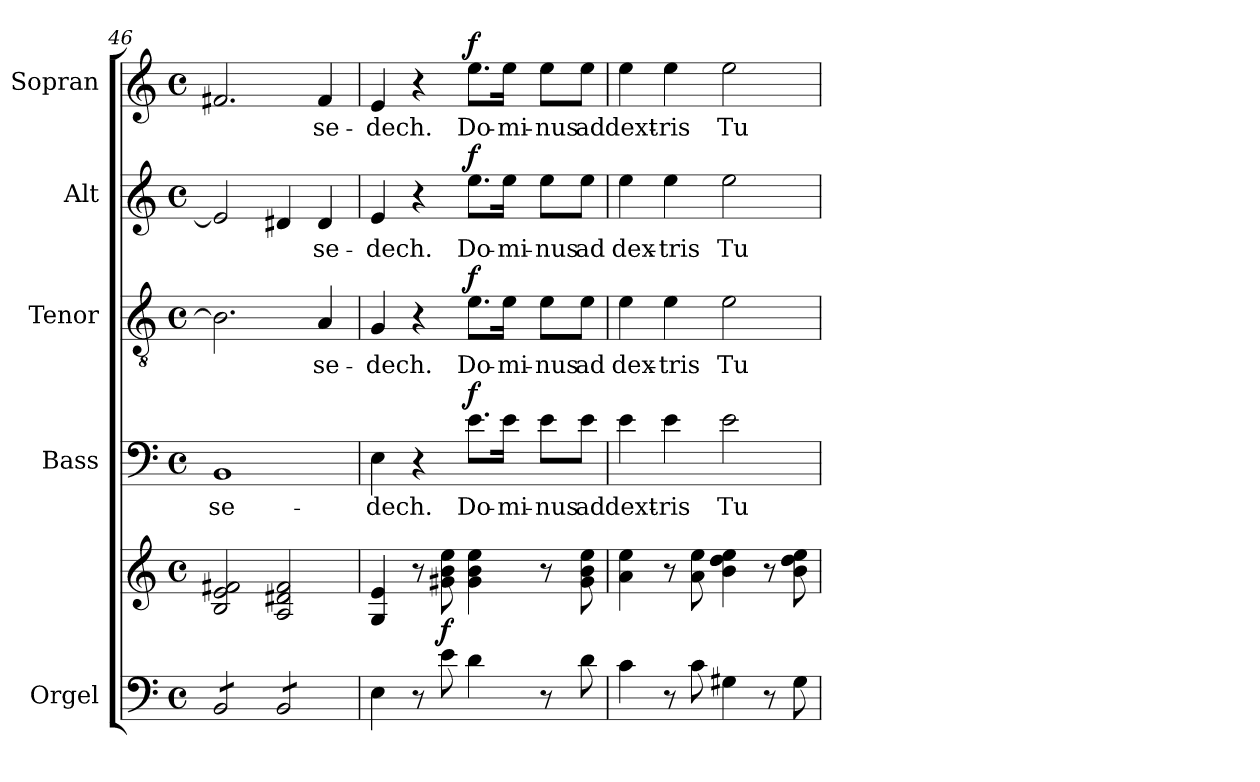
**kern	**kern	**dynam	**kern	**text	**dynam	**kern	**text	**dynam	**kern	**text	**dynam	**kern	**text	**dynam
*part5	*part5	*part5	*part4	*part4	*part4	*part3	*part3	*part3	*part2	*part2	*part2	*part1	*part1	*part1
*staff6	*staff5	*staff5/6	*staff4	*staff4	*staff4	*staff3	*staff3	*staff3	*staff2	*staff2	*staff2	*staff1	*staff1	*staff1
*I"Orgel	*	*	*I"Bass	*	*	*I"Tenor	*	*	*I"Alt	*	*	*I"Sopran	*	*
*I'Org.	*	*	*I'B.	*	*	*I'T.	*	*	*I'A.	*	*	*I'S.	*	*
*clefF4	*clefG2	*	*clefF4	*	*	*clefGv2	*	*	*clefG2	*	*	*clefG2	*	*
*k[]	*k[]	*	*k[]	*	*	*k[]	*	*	*k[]	*	*	*k[]	*	*
*C:	*C:	*	*C:	*	*	*C:	*	*	*C:	*	*	*C:	*	*
*M4/4	*M4/4	*	*M4/4	*	*	*M4/4	*	*	*M4/4	*	*	*M4/4	*	*
*met(c)	*met(c)	*	*met(c)	*	*	*met(c)	*	*	*met(c)	*	*	*met(c)	*	*
=46	=46	=46	=46	=46	=46	=46	=46	=46	=46	=46	=46	=46	=46	=46
!	!	!	!	!LO:LY:b	!	!	!	!	!	!	!	!	!	!
*tremolo	*	*	*	*	*	*	*	*	*	*	*	*	*	*
8BB/L	2B/ 2e/ 2f#X/	.	1BB	-se-	.	2.B\]	.	.	2e/]	.	.	2.f#X/	.	.
8BB/	.	.	.	.	.	.	.	.	.	.	.	.	.	.
8BB/	.	.	.	.	.	.	.	.	.	.	.	.	.	.
8BB/J	.	.	.	.	.	.	.	.	.	.	.	.	.	.
8BB/L	2A/ 2d#X/ 2f#/	.	.	.	.	.	.	.	4d#X/	.	.	.	.	.
8BB/	.	.	.	.	.	.	.	.	.	.	.	.	.	.
!	!	!	!	!	!	!	!LO:LY:b	!	!	!LO:LY:b	!	!	!LO:LY:b	!
8BB/	.	.	.	.	.	4A/	-se-	.	4d#/	-se-	.	4f#/	-se-	.
8BB/J	.	.	.	.	.	.	.	.	.	.	.	.	.	.
*Xtremolo	*	*	*	*	*	*	*	*	*	*	*	*	*	*
!!LO:PB:g=z
=47	=47	=47	=47	=47	=47	=47	=47	=47	=47	=47	=47	=47	=47	=47
!	!	!	!	!LO:LY:b	!	!	!LO:LY:b	!	!	!LO:LY:b	!	!	!LO:LY:b	!
4E\	4G/ 4e/	.	4E\	-dech.	.	4G/	-dech.	.	4e/	-dech.	.	4e/	-dech.	.
8r	8r	.	4r	.	.	4r	.	.	4r	.	.	4r	.	.
!	!	!LO:DY:b	!	!	!	!	!	!	!	!	!	!	!	!
8e\	8g#X\ 8b\ 8ee\	f	.	.	.	.	.	.	.	.	.	.	.	.
!	!	!	!	!LO:LY:b	!LO:DY:a	!	!LO:LY:b	!LO:DY:a	!	!LO:LY:b	!LO:DY:a	!	!LO:LY:b	!LO:DY:a
4d\	4g#\ 4b\ 4ee\	.	8.e\L	Do-	f	8.e\L	Do-	f	8.ee\L	Do-	f	8.ee\L	Do-	f
!	!	!	!	!LO:LY:b	!	!	!LO:LY:b	!	!	!LO:LY:b	!	!	!LO:LY:b	!
.	.	.	16e\Jk	-mi-	.	16e\Jk	-mi-	.	16ee\Jk	-mi-	.	16ee\Jk	-mi-	.
!	!	!	!	!LO:LY:b	!	!	!LO:LY:b	!	!	!LO:LY:b	!	!	!LO:LY:b	!
8r	8r	.	8e\L	-nus	.	8e\L	-nus	.	8ee\L	-nus	.	8ee\L	-nus	.
!	!	!	!	!LO:LY:b	!	!	!LO:LY:b	!	!	!LO:LY:b	!	!	!LO:LY:b	!
8d\	8g#\ 8b\ 8ee\	.	8e\J	ad	.	8e\J	ad	.	8ee\J	ad	.	8ee\J	ad	.
=48	=48	=48	=48	=48	=48	=48	=48	=48	=48	=48	=48	=48	=48	=48
!	!	!	!	!LO:LY:b	!	!	!LO:LY:b	!	!	!LO:LY:b	!	!	!LO:LY:b	!
4c\	4a\ 4ee\	.	4e\	dext-	.	4e\	dex-	.	4ee\	dex-	.	4ee\	dext-	.
!	!	!	!	!LO:LY:b	!	!	!LO:LY:b	!	!	!LO:LY:b	!	!	!LO:LY:b	!
8r	8r	.	4e\	-ris	.	4e\	-tris	.	4ee\	-tris	.	4ee\	-ris	.
8c\	8a\ 8ee\	.	.	.	.	.	.	.	.	.	.	.	.	.
!	!	!	!	!LO:LY:b	!	!	!LO:LY:b	!	!	!LO:LY:b	!	!	!LO:LY:b	!
4G#X\	4b\ 4dd\ 4ee\	.	2e\	Tu-	.	2e\	Tu-	.	2ee\	Tu-	.	2ee\	Tu-	.
8r	8r	.	.	.	.	.	.	.	.	.	.	.	.	.
8G#\	8b\ 8dd\ 8ee\	.	.	.	.	.	.	.	.	.	.	.	.	.
=	=	=	=	=	=	=	=	=	=	=	=	=	=	=
*-	*-	*-	*-	*-	*-	*-	*-	*-	*-	*-	*-	*-	*-	*-
